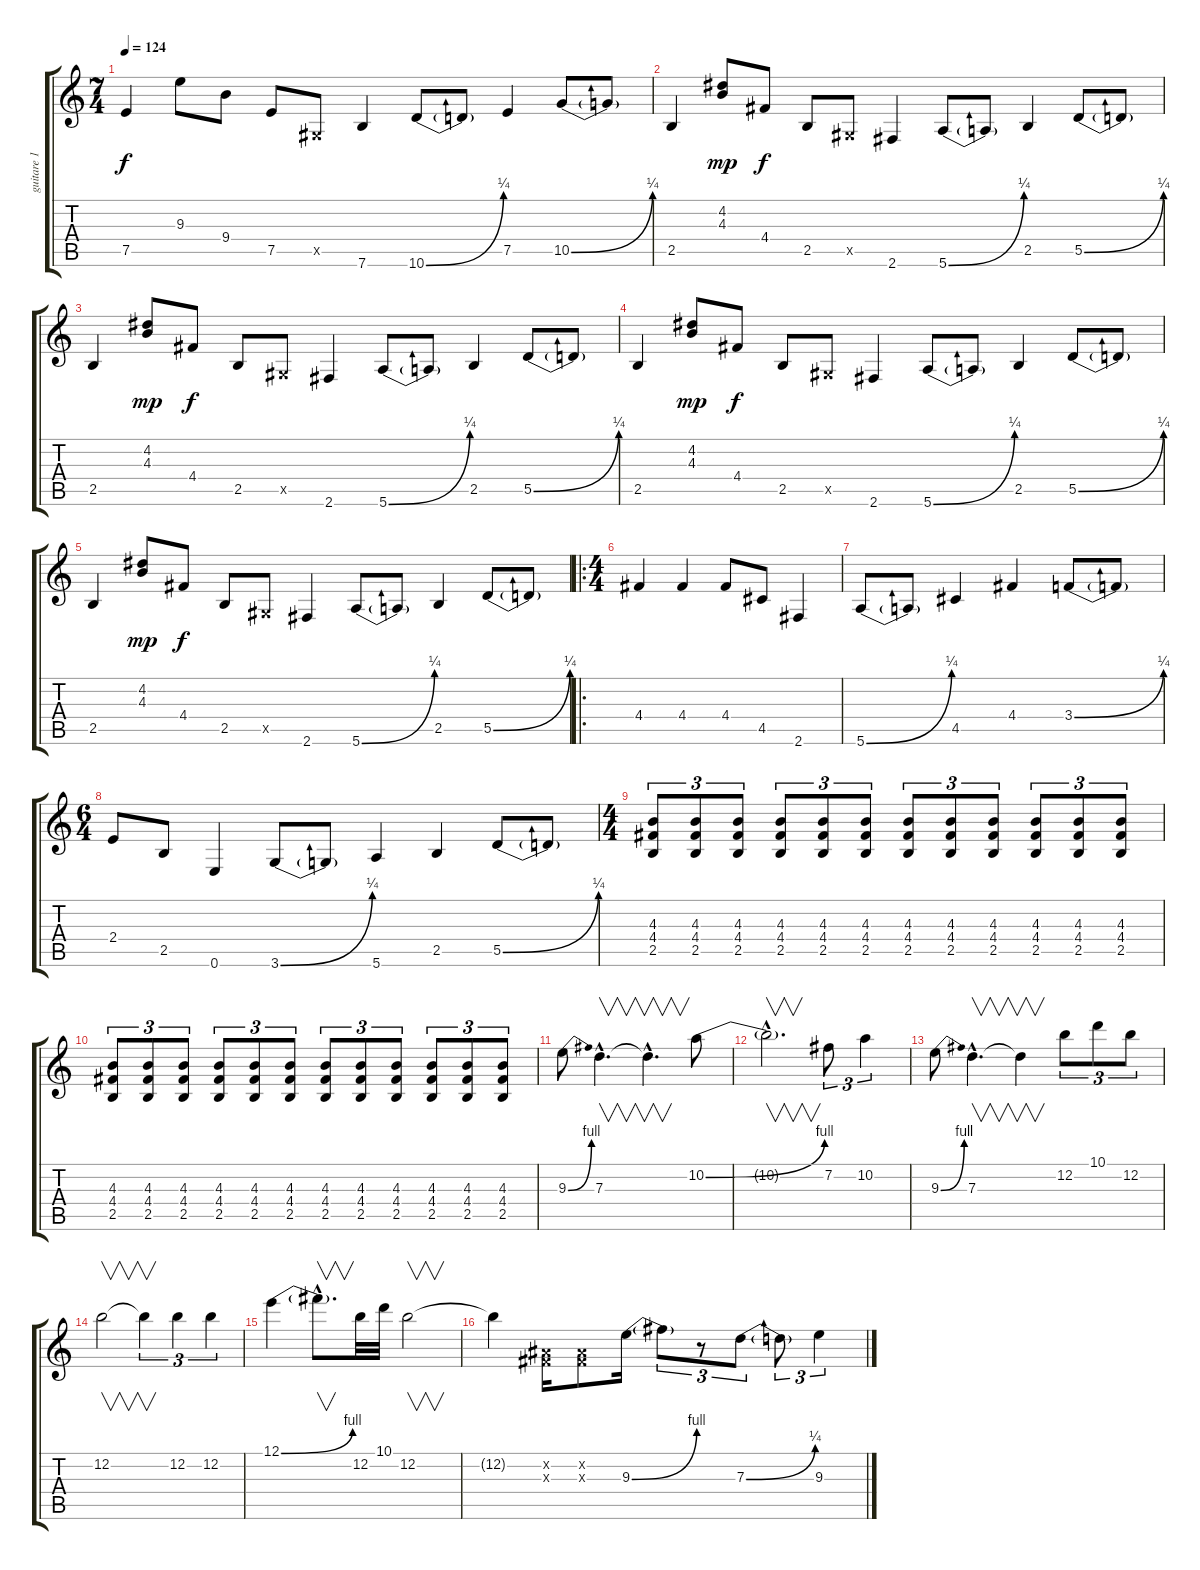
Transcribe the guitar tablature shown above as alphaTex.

\track ("guitare 1" "guitare 1") {instrument acousticguitarnylon}
\staff {score tabs}
\tuning (E4 B3 G3 D3 A2 E2) {hide}
\ts (7 4)
\tempo 124
\clef g2
\ks c
7.5.4{dy f} 9.3.8 9.4.8 7.5.8 -1.5{x}.8 7.6.4 10.6{be (bend 0 0 60 1)}.8 10.6{t}.8 7.5.4 10.5{be (bend 0 0 60 1)}.8 10.5{t}.8 |
2.5.4 (4.2 4.3).8{dy mp} 4.4.8{dy f} 2.5.8 -1.5{x}.8 2.6.4 5.6{be (bend 0 0 60 1)}.8 5.6{t}.8 2.5.4 5.5{be (bend 0 0 60 1)}.8 5.5{t}.8 |
2.5.4 (4.2 4.3).8{dy mp} 4.4.8{dy f} 2.5.8 -1.5{x}.8 2.6.4 5.6{be (bend 0 0 60 1)}.8 5.6{t}.8 2.5.4 5.5{be (bend 0 0 60 1)}.8 5.5{t}.8 |
2.5.4 (4.2 4.3).8{dy mp} 4.4.8{dy f} 2.5.8 -1.5{x}.8 2.6.4 5.6{be (bend 0 0 60 1)}.8 5.6{t}.8 2.5.4 5.5{be (bend 0 0 60 1)}.8 5.5{t}.8 |
2.5.4 (4.2 4.3).8{dy mp} 4.4.8{dy f} 2.5.8 -1.5{x}.8 2.6.4 5.6{be (bend 0 0 60 1)}.8 5.6{t}.8 2.5.4 5.5{be (bend 0 0 60 1)}.8 5.5{t}.8 |
\ro
\ts (4 4)
4.4.4 4.4.4 4.4.8 4.5.8 2.6.4 |
5.6{be (bend 0 0 60 1)}.8 5.6{t}.8 4.5.4 4.4.4 3.4{be (bend 0 0 60 1)}.8 3.4{t}.8 |
\ts (6 4)
2.4.8 2.5.8 0.6.4 3.6{be (bend 0 0 60 1)}.8 3.6{t}.8 5.6.4 2.5.4 5.5{be (bend 0 0 60 1)}.8 5.5{t}.8 |
\ts (4 4)
(4.3 4.4 2.5).8{tu (3 2) instrument acousticguitarsteel} (4.3 4.4 2.5).8{tu (3 2)} (4.3 4.4 2.5).8{tu (3 2)} (4.3 4.4 2.5).8{tu (3 2)} (4.3 4.4 2.5).8{tu (3 2)} (4.3 4.4 2.5).8{tu (3 2)} (4.3 4.4 2.5).8{tu (3 2)} (4.3 4.4 2.5).8{tu (3 2)} (4.3 4.4 2.5).8{tu (3 2)} (4.3 4.4 2.5).8{tu (3 2)} (4.3 4.4 2.5).8{tu (3 2)} (4.3 4.4 2.5).8{tu (3 2)} |
(4.3 4.4 2.5).8{tu (3 2)} (4.3 4.4 2.5).8{tu (3 2)} (4.3 4.4 2.5).8{tu (3 2)} (4.3 4.4 2.5).8{tu (3 2)} (4.3 4.4 2.5).8{tu (3 2)} (4.3 4.4 2.5).8{tu (3 2)} (4.3 4.4 2.5).8{tu (3 2)} (4.3 4.4 2.5).8{tu (3 2)} (4.3 4.4 2.5).8{tu (3 2)} (4.3 4.4 2.5).8{tu (3 2)} (4.3 4.4 2.5).8{tu (3 2)} (4.3 4.4 2.5).8{tu (3 2)} |
9.3{be (bend 0 0 60 4)}.8 7.3{hac}.4{v d} 7.3{hac t}.4{v d} 10.2{be (bend 0 0 60 4)}.8 |
10.2{hac t}.2{v d} 7.2.8{tu (3 2)} 10.2.4{tu (3 2)} |
9.3{be (bend 0 0 60 4)}.8 7.3{hac}.4{v d} 7.3{t}.4{v} 12.2.8{tu (3 2)} 10.1.8{tu (3 2)} 12.2.8{tu (3 2)} |
12.2.2{v} 12.2{t}.4{v tu (3 2)} 12.2.4{tu (3 2)} 12.2.4{tu (3 2)} |
12.1{be (bend 0 0 60 4)}.4 12.1{hac t}.8{v d} 12.2.32 10.1.32 12.2.2{v} |
12.2{t}.4 (-1.2{x} -1.3{x}).16 (-1.2{x} -1.3{x}).8 9.3{be (bend 0 0 60 4)}.16 9.3{t}.8{tu (3 2)} r.8{tu (3 2)} 7.3{be (bend 0 0 60 1)}.8{tu (3 2)} 7.3{t}.8{tu (3 2)} 9.3.4{tu (3 2)}
